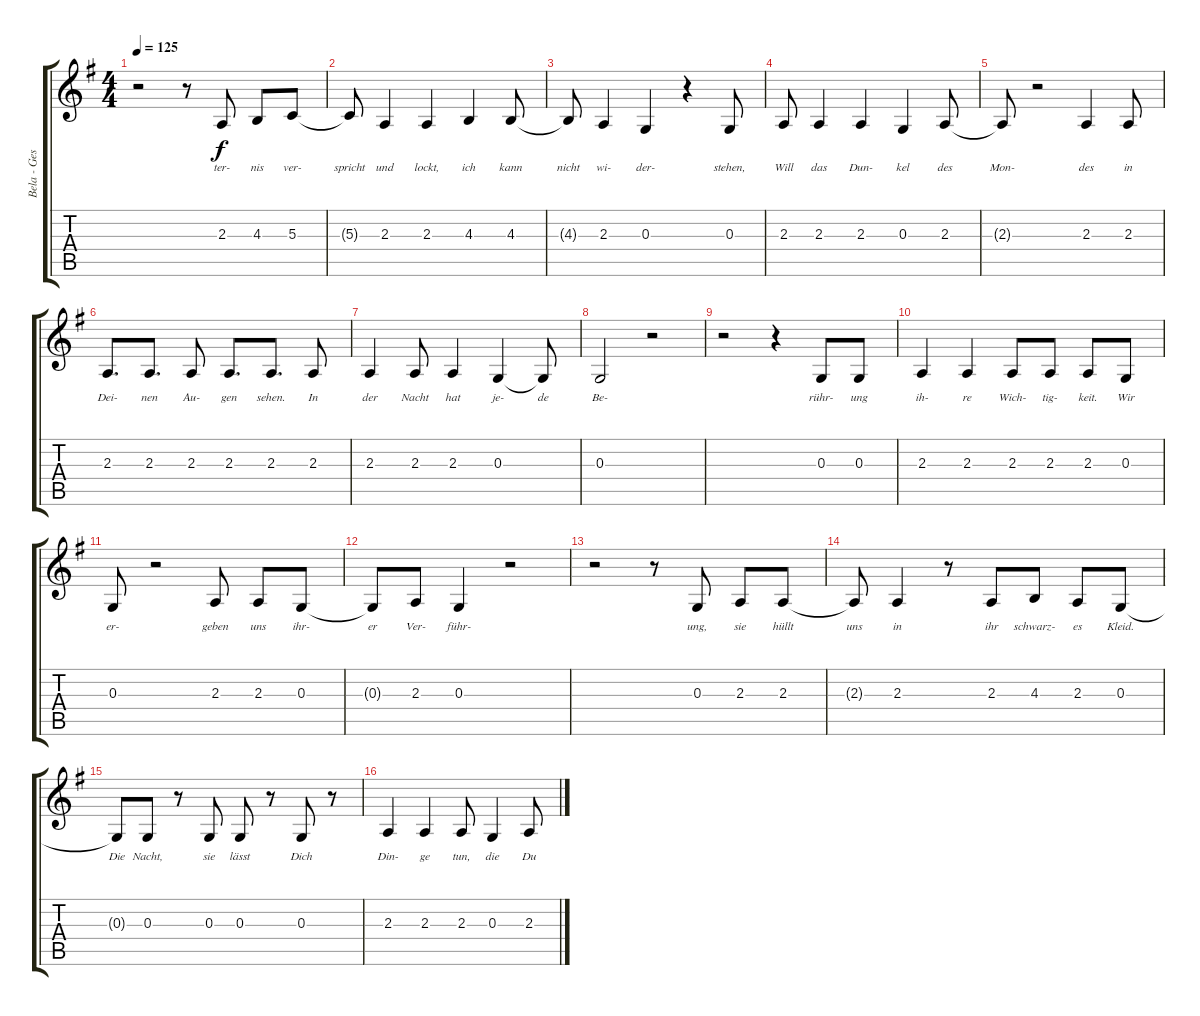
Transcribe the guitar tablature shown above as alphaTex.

\track ("Bela - Gesang" "Bela - Ges") {instrument lead8bassandlead}
\staff {score tabs}
\tuning (E4 B3 G3 D3 A2 E2) {hide}
\ts (4 4)
\tempo 125
\clef g2
\ks g
r.2{dy f} r.8 2.3.8{lyrics (0 "ter-") lyrics (1 "") lyrics (2 "") lyrics (3 "") lyrics (4 "")} 4.3.8{lyrics (0 "nis") lyrics (1 "") lyrics (2 "") lyrics (3 "") lyrics (4 "")} 5.3.8{lyrics (0 "ver-") lyrics (1 "") lyrics (2 "") lyrics (3 "") lyrics (4 "")} |
5.3{t}.8{lyrics (0 "spricht") lyrics (1 "") lyrics (2 "") lyrics (3 "") lyrics (4 "")} 2.3.4{lyrics (0 "und") lyrics (1 "") lyrics (2 "") lyrics (3 "") lyrics (4 "")} 2.3.4{lyrics (0 "lockt,") lyrics (1 "") lyrics (2 "") lyrics (3 "") lyrics (4 "")} 4.3.4{lyrics (0 "ich") lyrics (1 "") lyrics (2 "") lyrics (3 "") lyrics (4 "")} 4.3.8{lyrics (0 "kann") lyrics (1 "") lyrics (2 "") lyrics (3 "") lyrics (4 "")} |
4.3{t}.8{lyrics (0 "nicht") lyrics (1 "") lyrics (2 "") lyrics (3 "") lyrics (4 "")} 2.3.4{lyrics (0 "wi-") lyrics (1 "") lyrics (2 "") lyrics (3 "") lyrics (4 "")} 0.3.4{lyrics (0 "der-") lyrics (1 "") lyrics (2 "") lyrics (3 "") lyrics (4 "")} r.4 0.3.8{lyrics (0 "stehen,") lyrics (1 "") lyrics (2 "") lyrics (3 "") lyrics (4 "")} |
2.3.8{lyrics (0 "Will") lyrics (1 "") lyrics (2 "") lyrics (3 "") lyrics (4 "")} 2.3.4{lyrics (0 "das") lyrics (1 "") lyrics (2 "") lyrics (3 "") lyrics (4 "")} 2.3.4{lyrics (0 "Dun-") lyrics (1 "") lyrics (2 "") lyrics (3 "") lyrics (4 "")} 0.3.4{lyrics (0 "kel") lyrics (1 "") lyrics (2 "") lyrics (3 "") lyrics (4 "")} 2.3.8{lyrics (0 "des") lyrics (1 "") lyrics (2 "") lyrics (3 "") lyrics (4 "")} |
2.3{t}.8{lyrics (0 "Mon-") lyrics (1 "") lyrics (2 "") lyrics (3 "") lyrics (4 "")} r.2 2.3.4{lyrics (0 "des") lyrics (1 "") lyrics (2 "") lyrics (3 "") lyrics (4 "")} 2.3.8{lyrics (0 "in") lyrics (1 "") lyrics (2 "") lyrics (3 "") lyrics (4 "")} |
2.3.8{d lyrics (0 "Dei-") lyrics (1 "") lyrics (2 "") lyrics (3 "") lyrics (4 "")} 2.3.8{d lyrics (0 "nen") lyrics (1 "") lyrics (2 "") lyrics (3 "") lyrics (4 "")} 2.3.8{lyrics (0 "Au-") lyrics (1 "") lyrics (2 "") lyrics (3 "") lyrics (4 "")} 2.3.8{d lyrics (0 "gen") lyrics (1 "") lyrics (2 "") lyrics (3 "") lyrics (4 "")} 2.3.8{d lyrics (0 "sehen.") lyrics (1 "") lyrics (2 "") lyrics (3 "") lyrics (4 "")} 2.3.8{lyrics (0 "In") lyrics (1 "") lyrics (2 "") lyrics (3 "") lyrics (4 "")} |
2.3.4{lyrics (0 "der") lyrics (1 "") lyrics (2 "") lyrics (3 "") lyrics (4 "")} 2.3.8{lyrics (0 "Nacht") lyrics (1 "") lyrics (2 "") lyrics (3 "") lyrics (4 "")} 2.3.4{lyrics (0 "hat") lyrics (1 "") lyrics (2 "") lyrics (3 "") lyrics (4 "")} 0.3.4{lyrics (0 "je-") lyrics (1 "") lyrics (2 "") lyrics (3 "") lyrics (4 "")} 0.3{t}.8{lyrics (0 "de") lyrics (1 "") lyrics (2 "") lyrics (3 "") lyrics (4 "")} |
0.3.2{lyrics (0 "Be-") lyrics (1 "") lyrics (2 "") lyrics (3 "") lyrics (4 "")} r.2 |
r.2 r.4 0.3.8{lyrics (0 "rühr-") lyrics (1 "") lyrics (2 "") lyrics (3 "") lyrics (4 "")} 0.3.8{lyrics (0 "ung") lyrics (1 "") lyrics (2 "") lyrics (3 "") lyrics (4 "")} |
2.3.4{lyrics (0 "ih-") lyrics (1 "") lyrics (2 "") lyrics (3 "") lyrics (4 "")} 2.3.4{lyrics (0 "re") lyrics (1 "") lyrics (2 "") lyrics (3 "") lyrics (4 "")} 2.3.8{lyrics (0 "Wich-") lyrics (1 "") lyrics (2 "") lyrics (3 "") lyrics (4 "")} 2.3.8{lyrics (0 "tig-") lyrics (1 "") lyrics (2 "") lyrics (3 "") lyrics (4 "")} 2.3.8{lyrics (0 "keit.") lyrics (1 "") lyrics (2 "") lyrics (3 "") lyrics (4 "")} 0.3.8{lyrics (0 "Wir") lyrics (1 "") lyrics (2 "") lyrics (3 "") lyrics (4 "")} |
0.3.8{lyrics (0 "er-") lyrics (1 "") lyrics (2 "") lyrics (3 "") lyrics (4 "")} r.2 2.3.8{lyrics (0 "geben") lyrics (1 "") lyrics (2 "") lyrics (3 "") lyrics (4 "")} 2.3.8{lyrics (0 "uns") lyrics (1 "") lyrics (2 "") lyrics (3 "") lyrics (4 "")} 0.3.8{lyrics (0 "ihr-") lyrics (1 "") lyrics (2 "") lyrics (3 "") lyrics (4 "")} |
0.3{t}.8{lyrics (0 "er") lyrics (1 "") lyrics (2 "") lyrics (3 "") lyrics (4 "")} 2.3.8{lyrics (0 "Ver-") lyrics (1 "") lyrics (2 "") lyrics (3 "") lyrics (4 "")} 0.3.4{lyrics (0 "führ-") lyrics (1 "") lyrics (2 "") lyrics (3 "") lyrics (4 "")} r.2 |
r.2 r.8 0.3.8{lyrics (0 "ung,") lyrics (1 "") lyrics (2 "") lyrics (3 "") lyrics (4 "")} 2.3.8{lyrics (0 "sie") lyrics (1 "") lyrics (2 "") lyrics (3 "") lyrics (4 "")} 2.3.8{lyrics (0 "hüllt") lyrics (1 "") lyrics (2 "") lyrics (3 "") lyrics (4 "")} |
2.3{t}.8{lyrics (0 "uns") lyrics (1 "") lyrics (2 "") lyrics (3 "") lyrics (4 "")} 2.3.4{lyrics (0 "in") lyrics (1 "") lyrics (2 "") lyrics (3 "") lyrics (4 "")} r.8 2.3.8{lyrics (0 "ihr") lyrics (1 "") lyrics (2 "") lyrics (3 "") lyrics (4 "")} 4.3.8{lyrics (0 "schwarz-") lyrics (1 "") lyrics (2 "") lyrics (3 "") lyrics (4 "")} 2.3.8{lyrics (0 "es") lyrics (1 "") lyrics (2 "") lyrics (3 "") lyrics (4 "")} 0.3.8{lyrics (0 "Kleid.") lyrics (1 "") lyrics (2 "") lyrics (3 "") lyrics (4 "")} |
0.3{t}.8{lyrics (0 "Die") lyrics (1 "") lyrics (2 "") lyrics (3 "") lyrics (4 "")} 0.3.8{lyrics (0 "Nacht,") lyrics (1 "") lyrics (2 "") lyrics (3 "") lyrics (4 "")} r.8 0.3.8{lyrics (0 "sie") lyrics (1 "") lyrics (2 "") lyrics (3 "") lyrics (4 "")} 0.3.8{lyrics (0 "lässt") lyrics (1 "") lyrics (2 "") lyrics (3 "") lyrics (4 "")} r.8 0.3.8{lyrics (0 "Dich") lyrics (1 "") lyrics (2 "") lyrics (3 "") lyrics (4 "")} r.8 |
2.3.4{lyrics (0 "Din-") lyrics (1 "") lyrics (2 "") lyrics (3 "") lyrics (4 "")} 2.3.4{lyrics (0 "ge") lyrics (1 "") lyrics (2 "") lyrics (3 "") lyrics (4 "")} 2.3.8{lyrics (0 "tun,") lyrics (1 "") lyrics (2 "") lyrics (3 "") lyrics (4 "")} 0.3.4{lyrics (0 "die") lyrics (1 "") lyrics (2 "") lyrics (3 "") lyrics (4 "")} 2.3.8{lyrics (0 "Du") lyrics (1 "") lyrics (2 "") lyrics (3 "") lyrics (4 "")}
